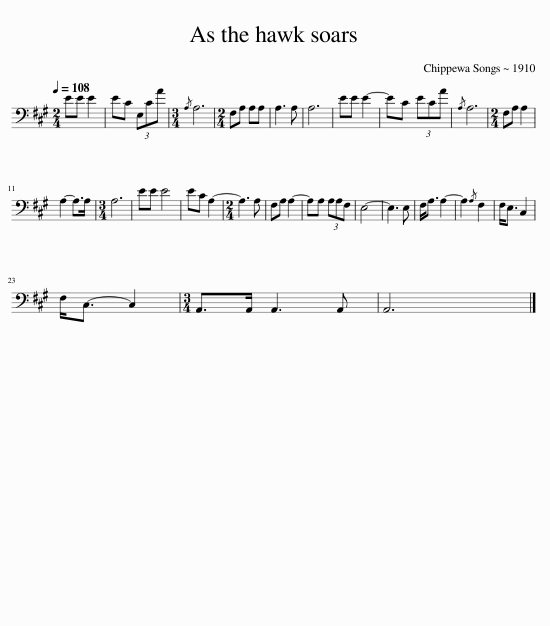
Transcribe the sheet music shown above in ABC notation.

X:1
L:1/8
Q:1/4=108
M:2/4
I:linebreak $
K:A
V:1 bass
V:1
 EE E2 | EC (3E,CA |[M:3/4]{/A,} A,6 |[M:2/4] F,A, A,A, | A,3 A, | %5
 A,6 | EE E2- | EC (3ECA |{/A,} A,6 |[M:2/4] F,A, A,2 |$ %10
 A,2- A,>A, |[M:3/4] A,6 | EE E4 | EC A,2- |[M:2/4] A,3 A, | %15
 F,A, A,2- | A,A, (3A,A,F, | E,4- | E,3 E, | F,<A, A,2- | %20
 A,2{/A,} F,2 | F,<E, C,2 |$ F,<C,- C,2 |[M:3/4] A,,>A,, A,,3 A,, | A,,6 |] %25
